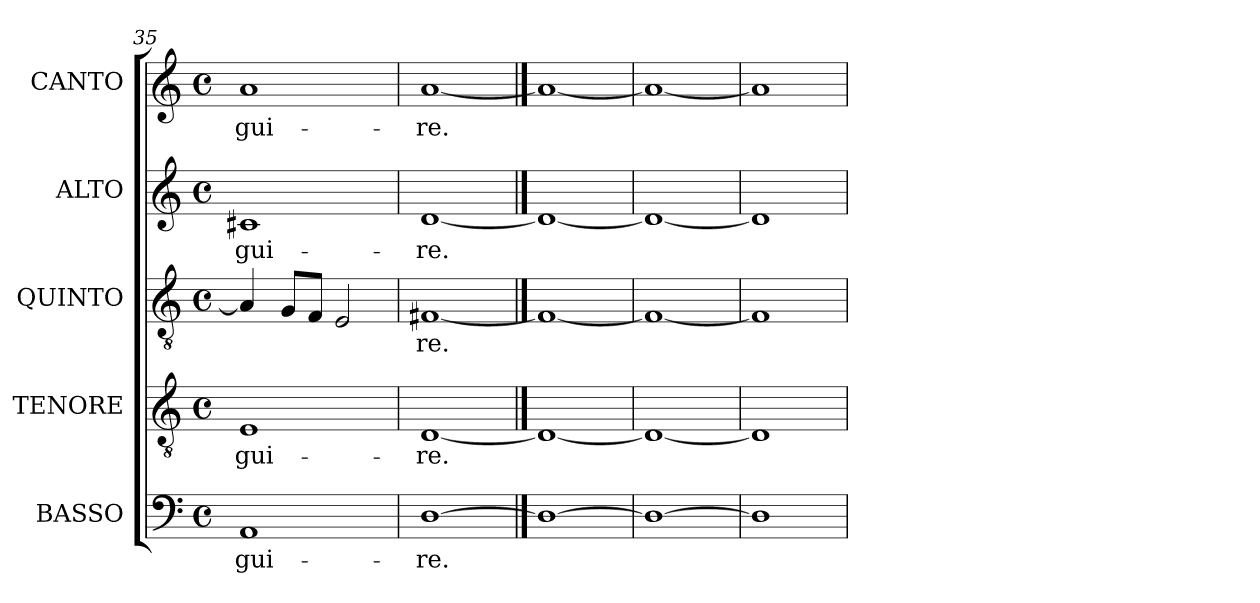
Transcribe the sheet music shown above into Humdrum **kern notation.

**kern	**text	**kern	**text	**kern	**text	**kern	**text	**kern	**text
*part5	*part5	*part4	*part4	*part3	*part3	*part2	*part2	*part1	*part1
*staff5	*staff5	*staff4	*staff4	*staff3	*staff3	*staff2	*staff2	*staff1	*staff1
*I"BASSO	*	*I"TENORE	*	*I"QUINTO	*	*I"ALTO	*	*I"CANTO	*
*I'B	*	*I'T	*	*I'Q.	*	*	*	*	*
*clefF4	*	*clefGv2	*	*clefGv2	*	*clefG2	*	*clefG2	*
*	*	*ITrd7c12	*	*ITrd7c12	*	*	*	*	*
*k[]	*	*k[]	*	*k[]	*	*k[]	*	*k[]	*
*C:	*	*C:	*	*C:	*	*C:	*	*C:	*
*M4/4	*	*M4/4	*	*M4/4	*	*M4/4	*	*M4/4	*
*met(c)	*	*met(c)	*	*met(c)	*	*met(c)	*	*met(c)	*
=35	=35	=35	=35	=35	=35	=35	=35	=35	=35
!	!LO:LY:b:color=#000000	!	!	!	!	!	!	!	!
!	!	!	!LO:LY:b:color=#000000	!	!	!	!	!	!
!	!	!	!	!	!	!	!LO:LY:b:color=#000000	!	!
!	!	!	!	!	!	!	!	!	!LO:LY:b:color=#000000
1AAi	-gui-	1EEi	-gui-	4AAi/]	.	1c#Xi	-gui-	1ai	-gui-
.	.	.	.	8GGi/L	.	.	.	.	.
.	.	.	.	8FFi/J	.	.	.	.	.
.	.	.	.	2EEi/	.	.	.	.	.
=36	=36	=36	=36	=36	=36	=36	=36	=36	=36
!	!LO:LY:b:color=#000000	!	!	!	!	!	!	!	!
!	!	!	!LO:LY:b:color=#000000	!	!	!	!	!	!
!	!	!	!	!	!LO:LY:b:color=#000000	!	!	!	!
!	!	!	!	!	!	!	!LO:LY:b:color=#000000	!	!
!	!	!	!	!	!	!	!	!	!LO:LY:b:color=#000000
[1Di	-re.	[1DDi	-re.	[1FF#Xi	-re.	[1di	-re.	[1ai	-re.
==37	==37	==37	==37	==37	==37	==37	==37	==37	==37
1Di_	.	1DDi_	.	1FF#i_	.	1di_	.	1ai_	.
=38	=38	=38	=38	=38	=38	=38	=38	=38	=38
1Di_	.	1DDi_	.	1FF#i_	.	1di_	.	1ai_	.
=39	=39	=39	=39	=39	=39	=39	=39	=39	=39
1Di]	.	1DDi]	.	1FF#i]	.	1di]	.	1ai]	.
=	=	=	=	=	=	=	=	=	=
*-	*-	*-	*-	*-	*-	*-	*-	*-	*-
